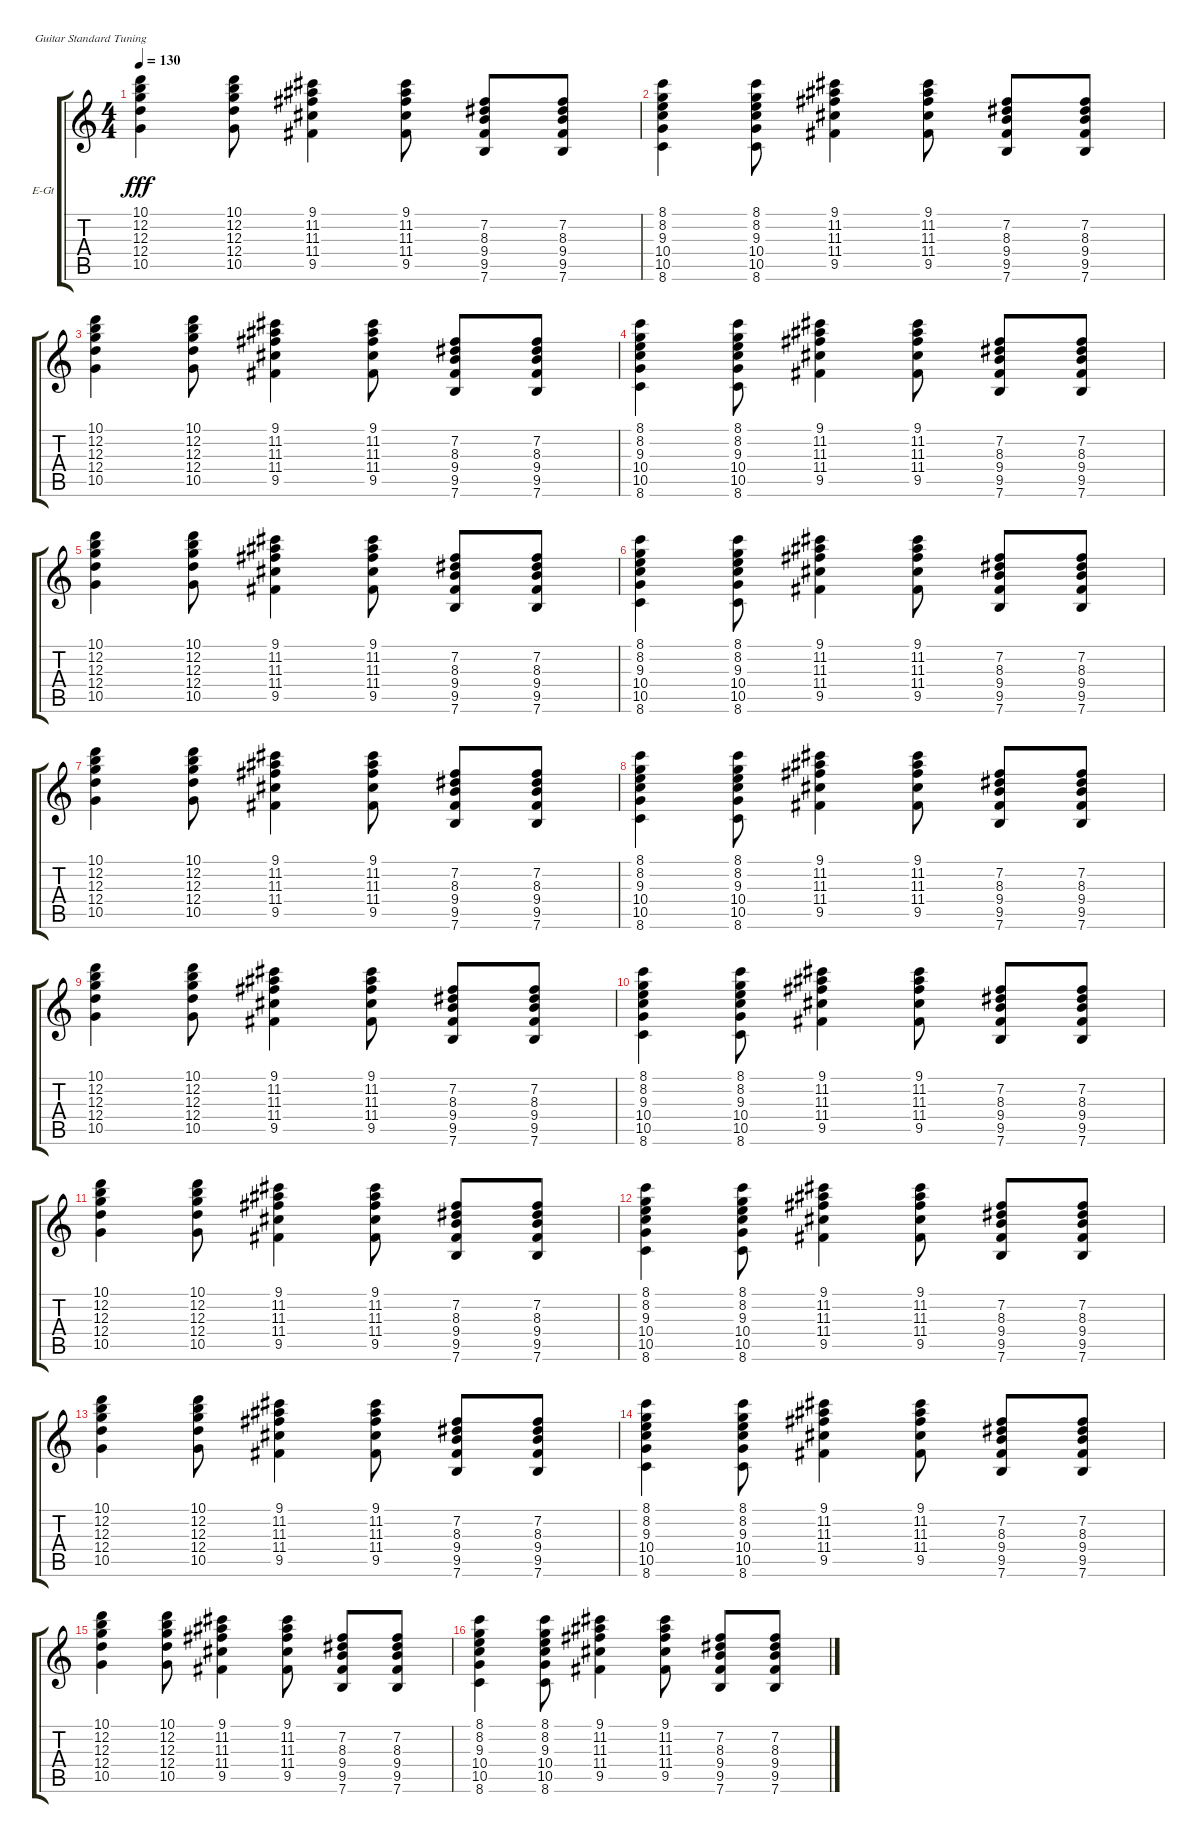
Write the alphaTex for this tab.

\defaultSystemsLayout 4
\bracketExtendMode groupsimilarinstruments
\firstSystemTrackNameOrientation horizontal
\otherSystemsTrackNameOrientation horizontal
\track ("Electric Guitar" "E-Gt") {instrument distortionguitar}
\staff {score tabs}
\tuning (E4 B3 G3 D3 A2 E2)
\ts (4 4)
\tempo 130
\clef g2
\ks c
(10.5 12.4 12.3 12.2 10.1).4{dy fff} (10.5 12.4 12.3 12.2 10.1).8 (9.5 11.4 11.3 11.2 9.1).4 (9.5 11.4 11.3 11.2 9.1).8 (7.6 9.5 9.4 8.3 7.2).8 (7.6 9.5 9.4 8.3 7.2).8 |
(8.6 10.5 10.4 9.3 8.2 8.1).4 (8.6 10.5 10.4 9.3 8.2 8.1).8 (9.5 11.4 11.3 11.2 9.1).4 (9.5 11.4 11.3 11.2 9.1).8 (7.6 9.5 9.4 8.3 7.2).8 (7.6 9.5 9.4 8.3 7.2).8 |
(10.5 12.4 12.3 12.2 10.1).4 (10.5 12.4 12.3 12.2 10.1).8 (9.5 11.4 11.3 11.2 9.1).4 (9.5 11.4 11.3 11.2 9.1).8 (7.6 9.5 9.4 8.3 7.2).8 (7.6 9.5 9.4 8.3 7.2).8 |
(8.6 10.5 10.4 9.3 8.2 8.1).4 (8.6 10.5 10.4 9.3 8.2 8.1).8 (9.5 11.4 11.3 11.2 9.1).4 (9.5 11.4 11.3 11.2 9.1).8 (7.6 9.5 9.4 8.3 7.2).8 (7.6 9.5 9.4 8.3 7.2).8 |
(10.5 12.4 12.3 12.2 10.1).4 (10.5 12.4 12.3 12.2 10.1).8 (9.5 11.4 11.3 11.2 9.1).4 (9.5 11.4 11.3 11.2 9.1).8 (7.6 9.5 9.4 8.3 7.2).8 (7.6 9.5 9.4 8.3 7.2).8 |
(8.6 10.5 10.4 9.3 8.2 8.1).4 (8.6 10.5 10.4 9.3 8.2 8.1).8 (9.5 11.4 11.3 11.2 9.1).4 (9.5 11.4 11.3 11.2 9.1).8 (7.6 9.5 9.4 8.3 7.2).8 (7.6 9.5 9.4 8.3 7.2).8 |
(10.5 12.4 12.3 12.2 10.1).4 (10.5 12.4 12.3 12.2 10.1).8 (9.5 11.4 11.3 11.2 9.1).4 (9.5 11.4 11.3 11.2 9.1).8 (7.6 9.5 9.4 8.3 7.2).8 (7.6 9.5 9.4 8.3 7.2).8 |
(8.6 10.5 10.4 9.3 8.2 8.1).4 (8.6 10.5 10.4 9.3 8.2 8.1).8 (9.5 11.4 11.3 11.2 9.1).4 (9.5 11.4 11.3 11.2 9.1).8 (7.6 9.5 9.4 8.3 7.2).8 (7.6 9.5 9.4 8.3 7.2).8 |
(10.5 12.4 12.3 12.2 10.1).4 (10.5 12.4 12.3 12.2 10.1).8 (9.5 11.4 11.3 11.2 9.1).4 (9.5 11.4 11.3 11.2 9.1).8 (7.6 9.5 9.4 8.3 7.2).8 (7.6 9.5 9.4 8.3 7.2).8 |
(8.6 10.5 10.4 9.3 8.2 8.1).4 (8.6 10.5 10.4 9.3 8.2 8.1).8 (9.5 11.4 11.3 11.2 9.1).4 (9.5 11.4 11.3 11.2 9.1).8 (7.6 9.5 9.4 8.3 7.2).8 (7.6 9.5 9.4 8.3 7.2).8 |
(10.5 12.4 12.3 12.2 10.1).4 (10.5 12.4 12.3 12.2 10.1).8 (9.5 11.4 11.3 11.2 9.1).4 (9.5 11.4 11.3 11.2 9.1).8 (7.6 9.5 9.4 8.3 7.2).8 (7.6 9.5 9.4 8.3 7.2).8 |
(8.6 10.5 10.4 9.3 8.2 8.1).4 (8.6 10.5 10.4 9.3 8.2 8.1).8 (9.5 11.4 11.3 11.2 9.1).4 (9.5 11.4 11.3 11.2 9.1).8 (7.6 9.5 9.4 8.3 7.2).8 (7.6 9.5 9.4 8.3 7.2).8 |
(10.5 12.4 12.3 12.2 10.1).4 (10.5 12.4 12.3 12.2 10.1).8 (9.5 11.4 11.3 11.2 9.1).4 (9.5 11.4 11.3 11.2 9.1).8 (7.6 9.5 9.4 8.3 7.2).8 (7.6 9.5 9.4 8.3 7.2).8 |
(8.6 10.5 10.4 9.3 8.2 8.1).4 (8.6 10.5 10.4 9.3 8.2 8.1).8 (9.5 11.4 11.3 11.2 9.1).4 (9.5 11.4 11.3 11.2 9.1).8 (7.6 9.5 9.4 8.3 7.2).8 (7.6 9.5 9.4 8.3 7.2).8 |
(10.5 12.4 12.3 12.2 10.1).4 (10.5 12.4 12.3 12.2 10.1).8 (9.5 11.4 11.3 11.2 9.1).4 (9.5 11.4 11.3 11.2 9.1).8 (7.6 9.5 9.4 8.3 7.2).8 (7.6 9.5 9.4 8.3 7.2).8 |
(8.6 10.5 10.4 9.3 8.2 8.1).4 (8.6 10.5 10.4 9.3 8.2 8.1).8 (9.5 11.4 11.3 11.2 9.1).4 (9.5 11.4 11.3 11.2 9.1).8 (7.6 9.5 9.4 8.3 7.2).8 (7.6 9.5 9.4 8.3 7.2).8
